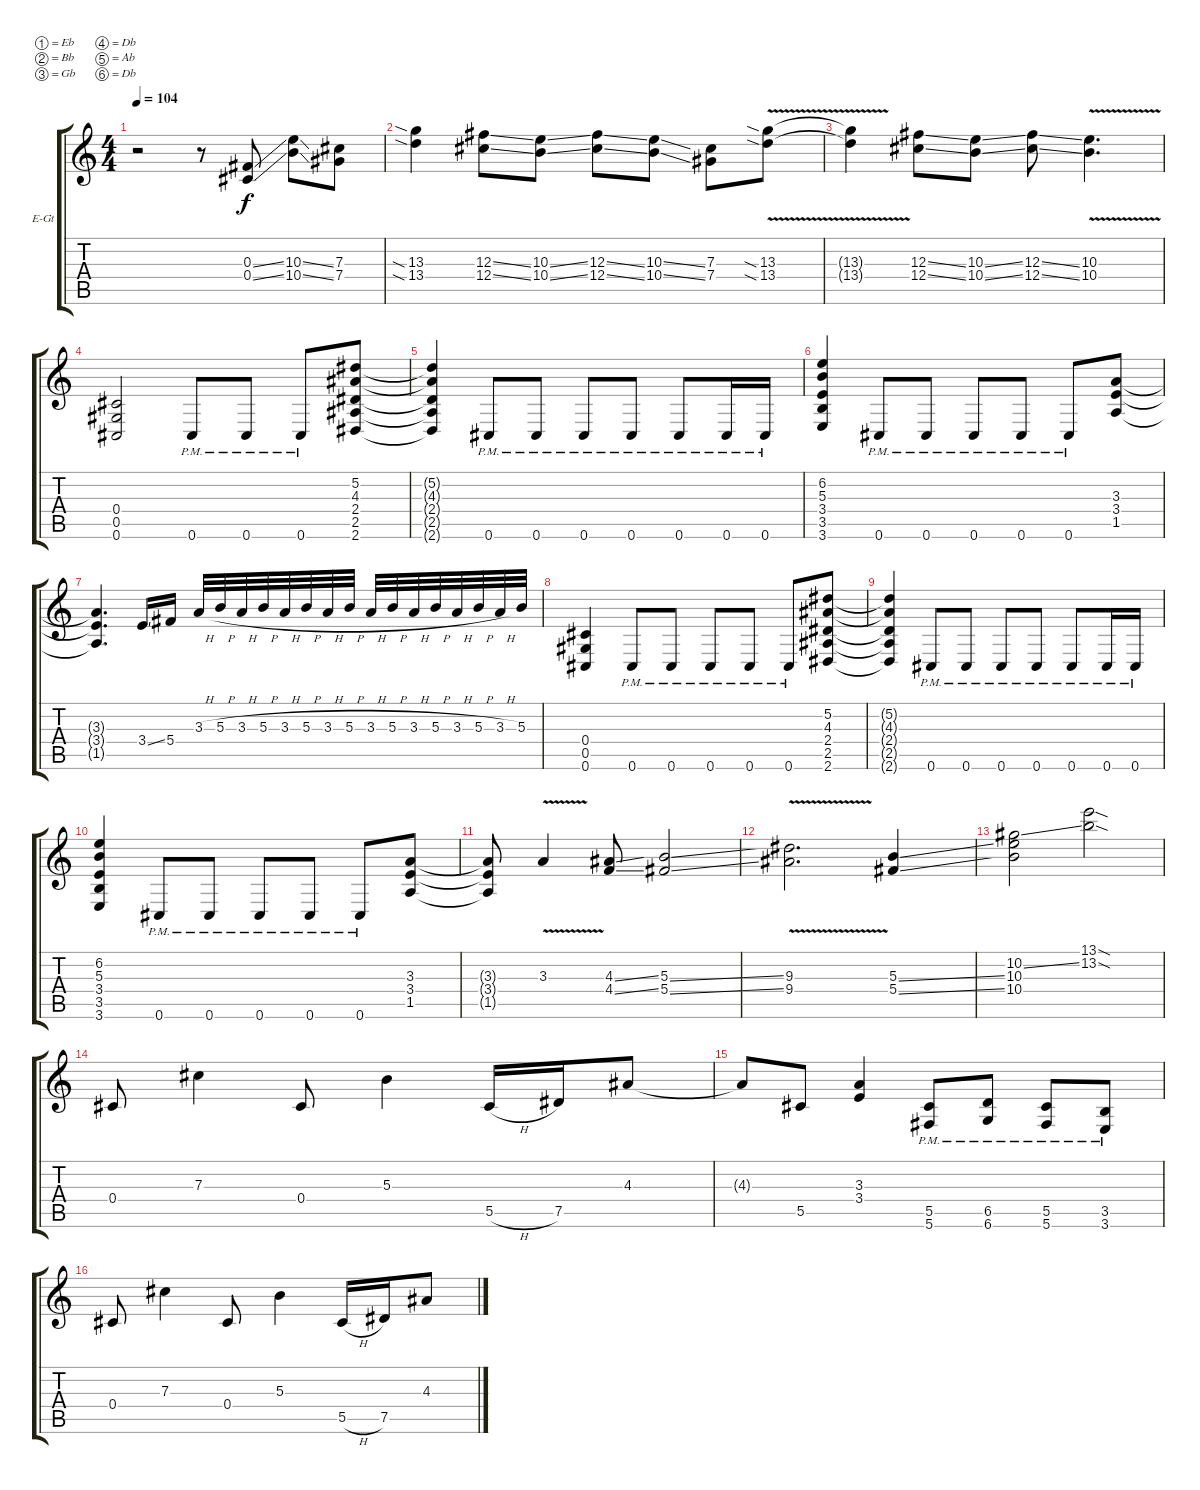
\bracketExtendMode groupsimilarinstruments
\firstSystemTrackNameOrientation horizontal
\otherSystemsTrackNameOrientation horizontal
\track ("Electric Guitar 1" "E-Gt") {instrument distortionguitar}
\staff {score tabs}
\tuning (Eb4 Bb3 Gb3 Db3 Ab2 Db2)
\ts (4 4)
\tempo 104
\clef g2
\ks c
r.2{dy f} r.8 (0.3{ss} 0.4{ss}).8 (10.3{ss} 10.4{ss}).8 (7.3 7.4).8 |
(13.3{sia} 13.4{sia}).4 (12.3{ss} 12.4{ss}).8 (10.3{ss} 10.4{ss}).8 (12.3{ss} 12.4{ss}).8 (10.3{ss} 10.4{ss}).8 (7.3 7.4).8 (13.3{v sia} 13.4{v sia}).8 |
(13.3{v t} 13.4{v t}).4 (12.3{ss} 12.4{ss}).8 (10.3{ss} 10.4{ss}).8 (12.3{ss} 12.4{ss}).8 (10.3{v} 10.4{v}).4{d} |
(0.4 0.5 0.6).2 0.6{pm}.8 0.6{pm}.8 0.6{pm}.8 (5.2 4.3 2.4 2.5 2.6).8 |
(5.2{t} 4.3{t} 2.4{t} 2.5{t} 2.6{t}).4 0.6{pm}.8 0.6{pm}.8 0.6{pm}.8 0.6{pm}.8 0.6{pm}.8 0.6{pm}.16 0.6{pm}.16 |
(6.2 5.3 3.4 3.5 3.6).4 0.6{pm}.8 0.6{pm}.8 0.6{pm}.8 0.6{pm}.8 0.6{pm}.8 (3.3 3.4 1.5).8 |
(3.3{t} 3.4{t} 1.5{t}).4{d} 3.4{ss}.16 5.4.16 3.3{h}.32 5.3{h}.32 3.3{h}.32 5.3{h}.32 3.3{h}.32 5.3{h}.32 3.3{h}.32 5.3{h}.32 3.3{h}.32 5.3{h}.32 3.3{h}.32 5.3{h}.32 3.3{h}.32 5.3{h}.32 3.3{h}.32 5.3.32 |
(0.4 0.5 0.6).4 0.6{pm}.8 0.6{pm}.8 0.6{pm}.8 0.6{pm}.8 0.6{pm}.8 (5.2 4.3 2.4 2.5 2.6).8 |
(5.2{t} 4.3{t} 2.4{t} 2.5{t} 2.6{t}).4 0.6{pm}.8 0.6{pm}.8 0.6{pm}.8 0.6{pm}.8 0.6{pm}.8 0.6{pm}.16 0.6{pm}.16 |
(6.2 5.3 3.4 3.5 3.6).4 0.6{pm}.8 0.6{pm}.8 0.6{pm}.8 0.6{pm}.8 0.6{pm}.8 (3.3 3.4 1.5).8 |
(3.3{t} 3.4{t} 1.5{t}).8 3.3{v}.4 (4.3{ss} 4.4{ss}).8 (5.3{ss} 5.4{ss}).2 |
(9.3{v} 9.4{v}).2{d} (5.3{ss} 5.4{ss}).4 |
(10.2{ss} 10.3 10.4).2 (13.1{sod} 13.2{sod}).2 |
0.4.8 7.3.4 0.4.8 5.3.4 5.5{h}.16 7.5.16 4.3.8 |
4.3{t}.8 5.5.8 (3.3 3.4).4 (5.5{pm} 5.6{pm}).8 (6.5{pm} 6.6{pm}).8 (5.5{pm} 5.6{pm}).8 (3.5{pm} 3.6{pm}).8 |
0.4.8 7.3.4 0.4.8 5.3.4 5.5{h}.16 7.5.16 4.3.8
